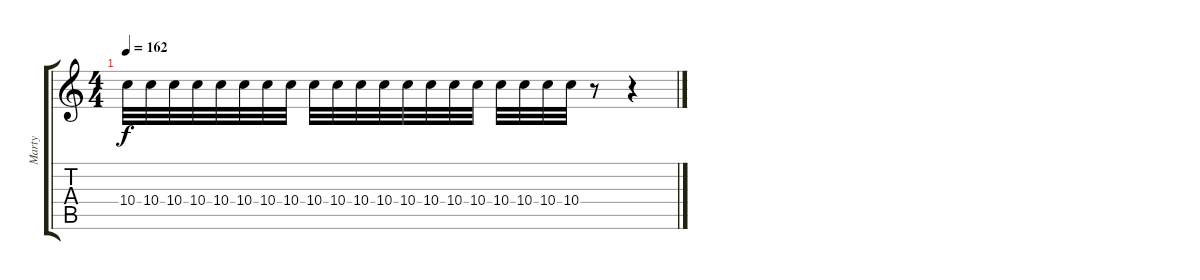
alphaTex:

\track ("Marty" "Marty") {instrument distortionguitar}
\staff {score tabs}
\tuning (E4 B3 G3 D3 A2 E2) {hide}
\ts (4 4)
\tempo 162
\clef g2
\ks c
10.4.32{dy f} 10.4.32 10.4.32 10.4.32 10.4.32 10.4.32 10.4.32 10.4.32 10.4.32 10.4.32 10.4.32 10.4.32 10.4.32 10.4.32 10.4.32 10.4.32 10.4.32 10.4.32 10.4.32 10.4.32 r.8 r.4
